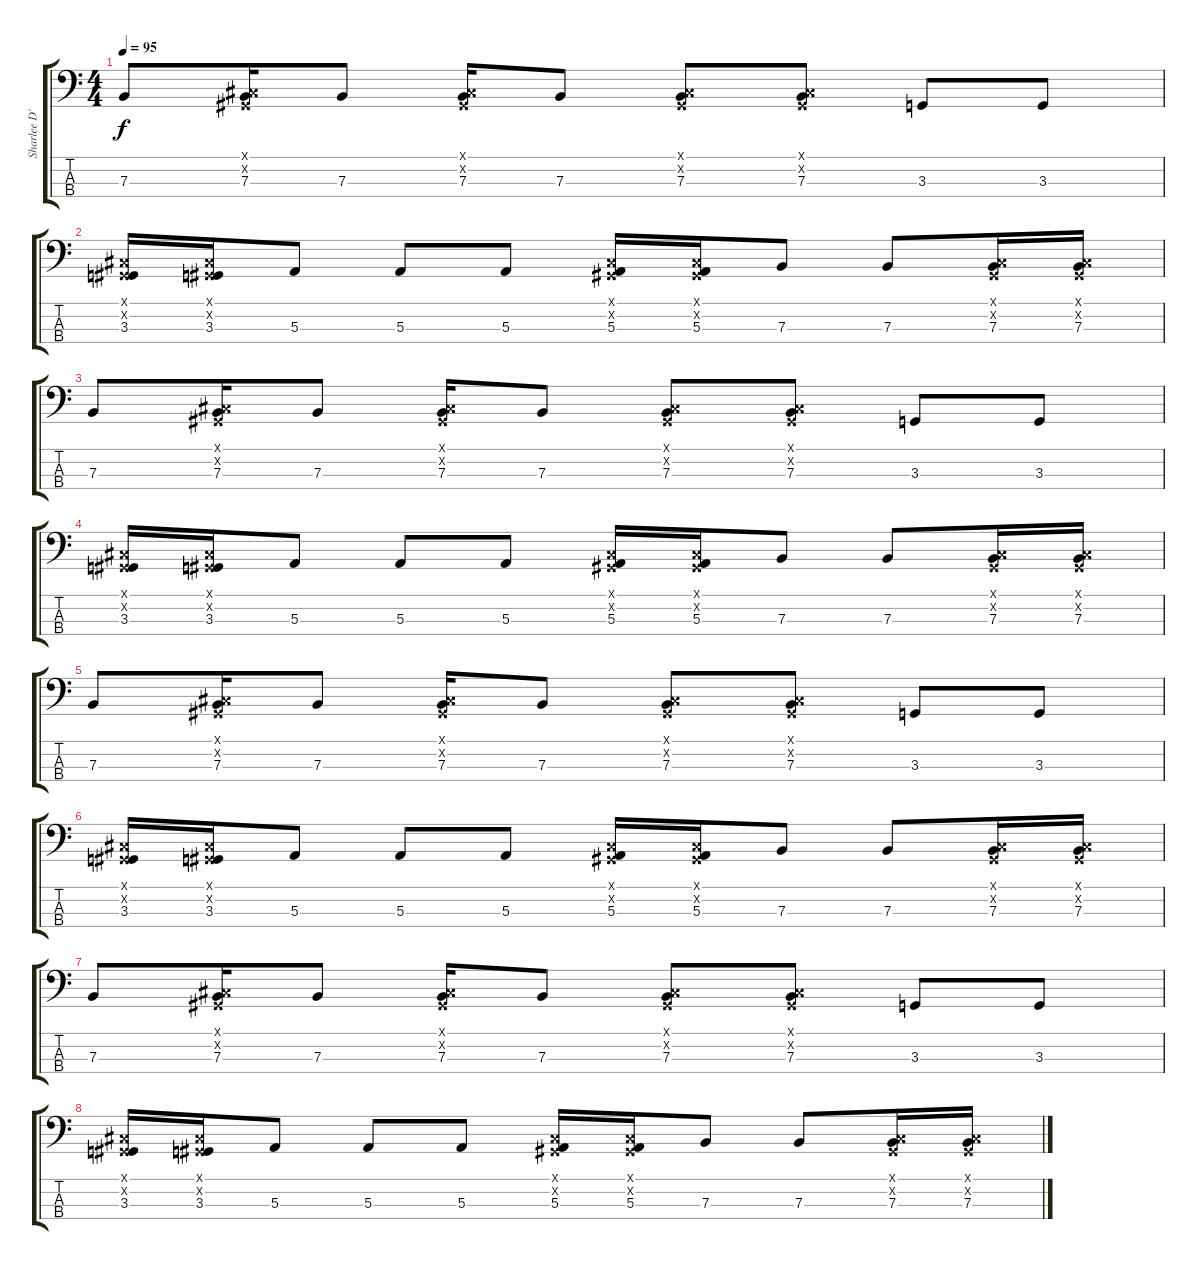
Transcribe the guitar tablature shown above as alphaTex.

\track ("Sharlee D'Angelo" "Sharlee D'") {instrument electricbassfinger}
\staff {score tabs}
\tuning (D2 A1 E1 B0) {hide}
\ts (4 4)
\tempo 95
\clef f4
\ks c
7.3.8{dy f} (-1.1{x} -1.2{x} 7.3).16 7.3.8 (-1.1{x} -1.2{x} 7.3).16 7.3.8 (-1.1{x} -1.2{x} 7.3).8 (-1.1{x} -1.2{x} 7.3).8 3.3.8 3.3.8 |
(-1.1{x} -1.2{x} 3.3).16 (-1.1{x} -1.2{x} 3.3).16 5.3.8 5.3.8 5.3.8 (-1.1{x} -1.2{x} 5.3).16 (-1.1{x} -1.2{x} 5.3).16 7.3.8 7.3.8 (-1.1{x} -1.2{x} 7.3).16 (-1.1{x} -1.2{x} 7.3).16 |
7.3.8 (-1.1{x} -1.2{x} 7.3).16 7.3.8 (-1.1{x} -1.2{x} 7.3).16 7.3.8 (-1.1{x} -1.2{x} 7.3).8 (-1.1{x} -1.2{x} 7.3).8 3.3.8 3.3.8 |
(-1.1{x} -1.2{x} 3.3).16 (-1.1{x} -1.2{x} 3.3).16 5.3.8 5.3.8 5.3.8 (-1.1{x} -1.2{x} 5.3).16 (-1.1{x} -1.2{x} 5.3).16 7.3.8 7.3.8 (-1.1{x} -1.2{x} 7.3).16 (-1.1{x} -1.2{x} 7.3).16 |
7.3.8 (-1.1{x} -1.2{x} 7.3).16 7.3.8 (-1.1{x} -1.2{x} 7.3).16 7.3.8 (-1.1{x} -1.2{x} 7.3).8 (-1.1{x} -1.2{x} 7.3).8 3.3.8 3.3.8 |
(-1.1{x} -1.2{x} 3.3).16 (-1.1{x} -1.2{x} 3.3).16 5.3.8 5.3.8 5.3.8 (-1.1{x} -1.2{x} 5.3).16 (-1.1{x} -1.2{x} 5.3).16 7.3.8 7.3.8 (-1.1{x} -1.2{x} 7.3).16 (-1.1{x} -1.2{x} 7.3).16 |
7.3.8 (-1.1{x} -1.2{x} 7.3).16 7.3.8 (-1.1{x} -1.2{x} 7.3).16 7.3.8 (-1.1{x} -1.2{x} 7.3).8 (-1.1{x} -1.2{x} 7.3).8 3.3.8 3.3.8 |
(-1.1{x} -1.2{x} 3.3).16 (-1.1{x} -1.2{x} 3.3).16 5.3.8 5.3.8 5.3.8 (-1.1{x} -1.2{x} 5.3).16 (-1.1{x} -1.2{x} 5.3).16 7.3.8 7.3.8 (-1.1{x} -1.2{x} 7.3).16 (-1.1{x} -1.2{x} 7.3).16
